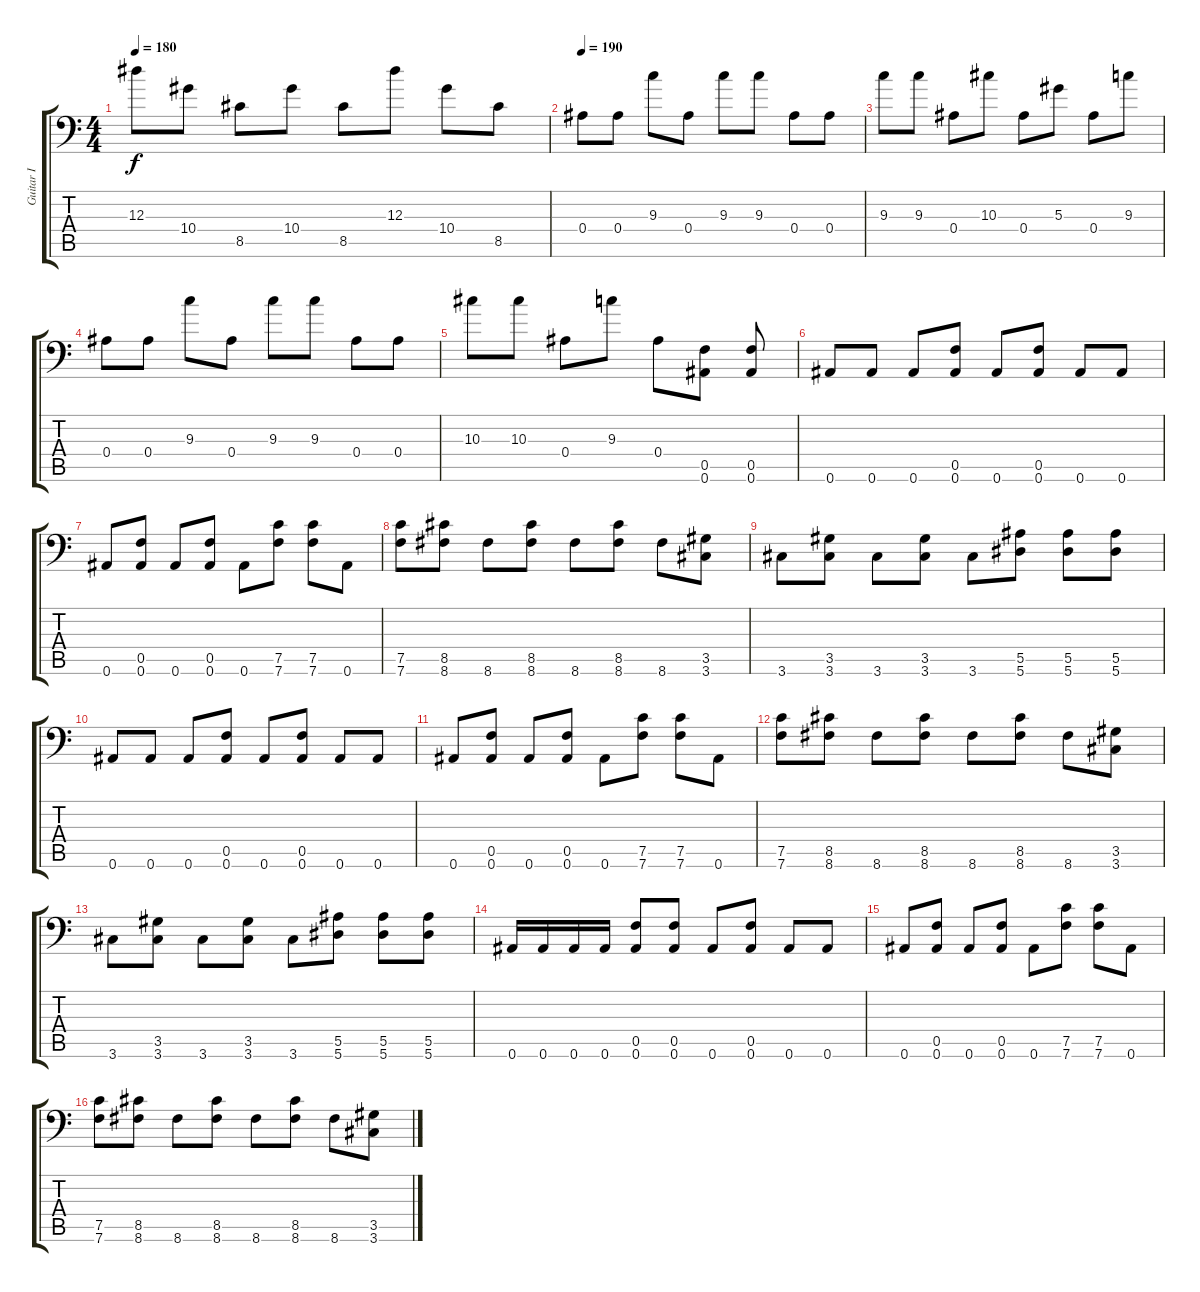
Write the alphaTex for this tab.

\track ("Guitar I" "Guitar I") {instrument distortionguitar}
\staff {score tabs}
\tuning (C4 G3 Eb3 Bb2 F2 Bb1) {hide}
\ts (4 4)
\tempo 180
\clef f4
\ks c
12.3.8{dy f} 10.4.8 8.5.8 10.4.8 8.5.8 12.3.8 10.4.8 8.5.8 |
\tempo 190
0.4.8 0.4.8 9.3.8 0.4.8 9.3.8 9.3.8 0.4.8 0.4.8 |
9.3.8 9.3.8 0.4.8 10.3.8 0.4.8 5.3.8 0.4.8 9.3.8 |
0.4.8 0.4.8 9.3.8 0.4.8 9.3.8 9.3.8 0.4.8 0.4.8 |
10.3.8 10.3.8 0.4.8 9.3.8 0.4.8 (0.5 0.6).8 (0.5 0.6).8 |
0.6.8 0.6.8 0.6.8 (0.5 0.6).8 0.6.8 (0.5 0.6).8 0.6.8 0.6.8 |
0.6.8 (0.5 0.6).8 0.6.8 (0.5 0.6).8 0.6.8 (7.5 7.6).8 (7.5 7.6).8 0.6.8 |
(7.5 7.6).8 (8.5 8.6).8 8.6.8 (8.5 8.6).8 8.6.8 (8.5 8.6).8 8.6.8 (3.5 3.6).8 |
3.6.8 (3.5 3.6).8 3.6.8 (3.5 3.6).8 3.6.8 (5.5 5.6).8 (5.5 5.6).8 (5.5 5.6).8 |
0.6.8 0.6.8 0.6.8 (0.5 0.6).8 0.6.8 (0.5 0.6).8 0.6.8 0.6.8 |
0.6.8 (0.5 0.6).8 0.6.8 (0.5 0.6).8 0.6.8 (7.5 7.6).8 (7.5 7.6).8 0.6.8 |
(7.5 7.6).8 (8.5 8.6).8 8.6.8 (8.5 8.6).8 8.6.8 (8.5 8.6).8 8.6.8 (3.5 3.6).8 |
3.6.8 (3.5 3.6).8 3.6.8 (3.5 3.6).8 3.6.8 (5.5 5.6).8 (5.5 5.6).8 (5.5 5.6).8 |
0.6.16 0.6.16 0.6.16 0.6.16 (0.5 0.6).8 (0.5 0.6).8 0.6.8 (0.5 0.6).8 0.6.8 0.6.8 |
0.6.8 (0.5 0.6).8 0.6.8 (0.5 0.6).8 0.6.8 (7.5 7.6).8 (7.5 7.6).8 0.6.8 |
(7.5 7.6).8 (8.5 8.6).8 8.6.8 (8.5 8.6).8 8.6.8 (8.5 8.6).8 8.6.8 (3.5 3.6).8
